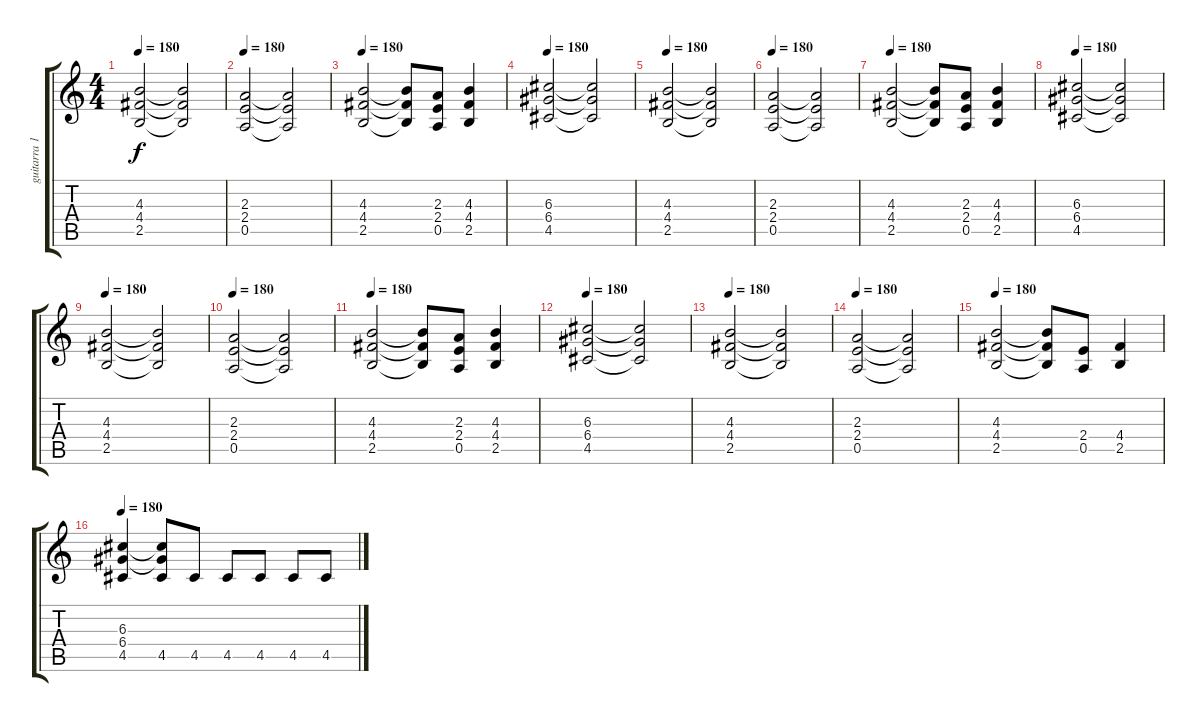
\track ("guitarra 1" "guitarra 1") {instrument distortionguitar}
\staff {score tabs}
\tuning (E4 B3 G3 D3 A2 E2) {hide}
\ts (4 4)
\tempo 180
\clef g2
\ks c
(4.3 4.4 2.5).2{dy f} (4.3{t} 4.4{t} 2.5{t}).2 |
\tempo 180
(2.3 2.4 0.5).2 (2.3{t} 2.4{t} 0.5{t}).2 |
\tempo 180
(4.3 4.4 2.5).2 (4.3{t} 4.4{t} 2.5{t}).8 (2.3 2.4 0.5).8 (4.3 4.4 2.5).4 |
\tempo 180
(6.3 6.4 4.5).2 (6.3{t} 6.4{t} 4.5{t}).2 |
\tempo 180
(4.3 4.4 2.5).2 (4.3{t} 4.4{t} 2.5{t}).2 |
\tempo 180
(2.3 2.4 0.5).2 (2.3{t} 2.4{t} 0.5{t}).2 |
\tempo 180
(4.3 4.4 2.5).2 (4.3{t} 4.4{t} 2.5{t}).8 (2.3 2.4 0.5).8 (4.3 4.4 2.5).4 |
\tempo 180
(6.3 6.4 4.5).2 (6.3{t} 6.4{t} 4.5{t}).2 |
\tempo 180
(4.3 4.4 2.5).2 (4.3{t} 4.4{t} 2.5{t}).2 |
\tempo 180
(2.3 2.4 0.5).2 (2.3{t} 2.4{t} 0.5{t}).2 |
\tempo 180
(4.3 4.4 2.5).2 (4.3{t} 4.4{t} 2.5{t}).8 (2.3 2.4 0.5).8 (4.3 4.4 2.5).4 |
\tempo 180
(6.3 6.4 4.5).2 (6.3{t} 6.4{t} 4.5{t}).2 |
\tempo 180
(4.3 4.4 2.5).2 (4.3{t} 4.4{t} 2.5{t}).2 |
\tempo 180
(2.3 2.4 0.5).2 (2.3{t} 2.4{t} 0.5{t}).2 |
\tempo 180
(4.3 4.4 2.5).2 (4.3{t} 4.4{t} 2.5{t}).8 (2.4 0.5).8 (4.4 2.5).4 |
\tempo 180
(6.3 6.4 4.5).4 (6.3{t} 6.4{t} 4.5).8 4.5.8 4.5.8 4.5.8 4.5.8 4.5.8
